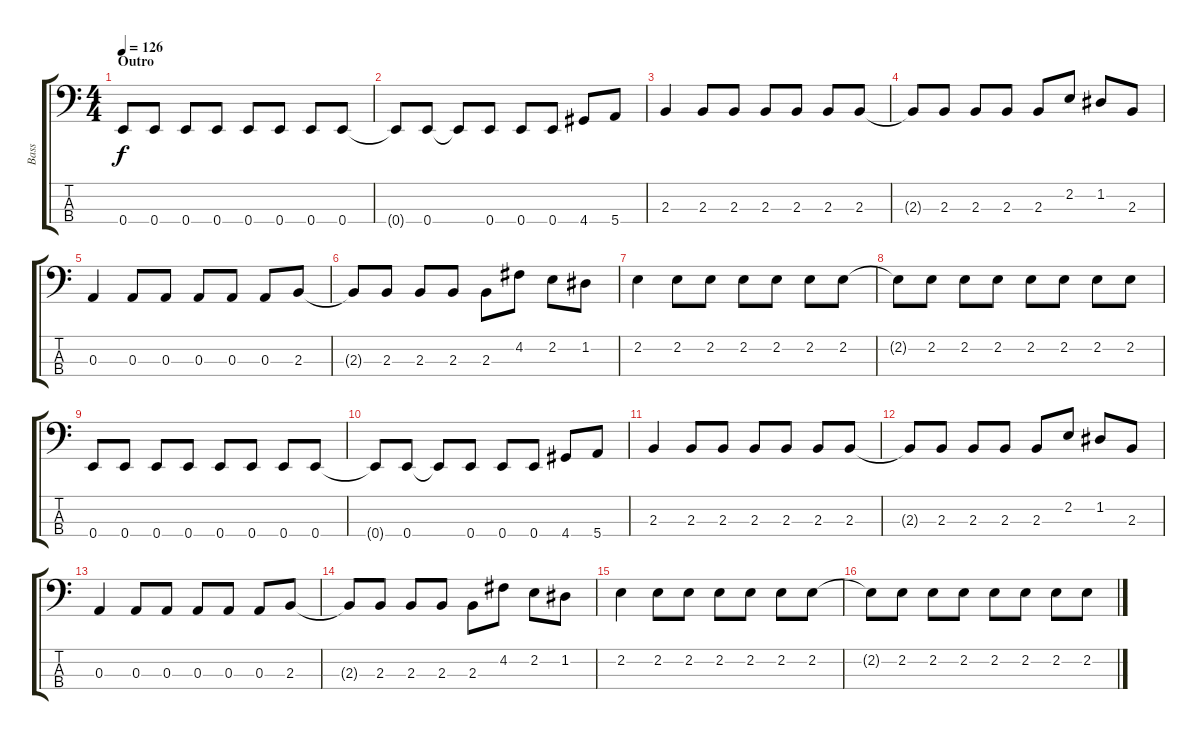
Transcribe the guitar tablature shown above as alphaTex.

\track ("Bass" "Bass") {instrument electricbassfinger}
\staff {score tabs}
\tuning (G2 D2 A1 E1) {hide}
\ts (4 4)
\section ("" "Outro")
\tempo 126
\clef f4
\ks c
0.4.8{dy f} 0.4.8 0.4.8 0.4.8 0.4.8 0.4.8 0.4.8 0.4.8 |
0.4{t}.8 0.4.8 0.4{t}.8 0.4.8 0.4.8 0.4.8 4.4.8 5.4.8 |
2.3.4 2.3.8 2.3.8 2.3.8 2.3.8 2.3.8 2.3.8 |
2.3{t}.8 2.3.8 2.3.8 2.3.8 2.3.8 2.2.8 1.2.8 2.3.8 |
0.3.4 0.3.8 0.3.8 0.3.8 0.3.8 0.3.8 2.3.8 |
2.3{t}.8 2.3.8 2.3.8 2.3.8 2.3.8 4.2.8 2.2.8 1.2.8 |
2.2.4 2.2.8 2.2.8 2.2.8 2.2.8 2.2.8 2.2.8 |
2.2{t}.8 2.2.8 2.2.8 2.2.8 2.2.8 2.2.8 2.2.8 2.2.8 |
0.4.8 0.4.8 0.4.8 0.4.8 0.4.8 0.4.8 0.4.8 0.4.8 |
0.4{t}.8 0.4.8 0.4{t}.8 0.4.8 0.4.8 0.4.8 4.4.8 5.4.8 |
2.3.4 2.3.8 2.3.8 2.3.8 2.3.8 2.3.8 2.3.8 |
2.3{t}.8 2.3.8 2.3.8 2.3.8 2.3.8 2.2.8 1.2.8 2.3.8 |
0.3.4 0.3.8 0.3.8 0.3.8 0.3.8 0.3.8 2.3.8 |
2.3{t}.8 2.3.8 2.3.8 2.3.8 2.3.8 4.2.8 2.2.8 1.2.8 |
2.2.4{volume 0} 2.2.8 2.2.8 2.2.8 2.2.8 2.2.8 2.2.8 |
2.2{t}.8 2.2.8 2.2.8 2.2.8 2.2.8 2.2.8 2.2.8 2.2.8
